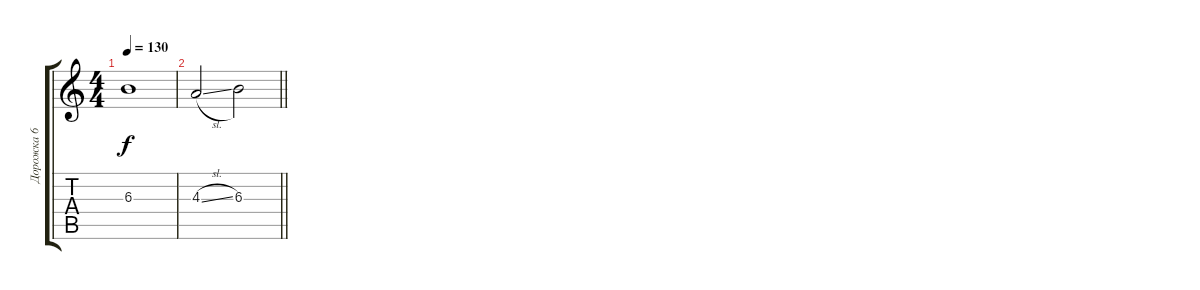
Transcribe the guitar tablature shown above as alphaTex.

\track ("Дорожка 6" "Дорожка 6") {instrument banjo}
\staff {score tabs}
\tuning (D4 A3 F3 C3 G2 C2) {hide}
\displaytranspose 12
\ts (4 4)
\tempo 130
\clef g2
\ks c
6.3.1{dy f} |
\barLineRight lightlight
4.3{sl}.2 6.3.2
